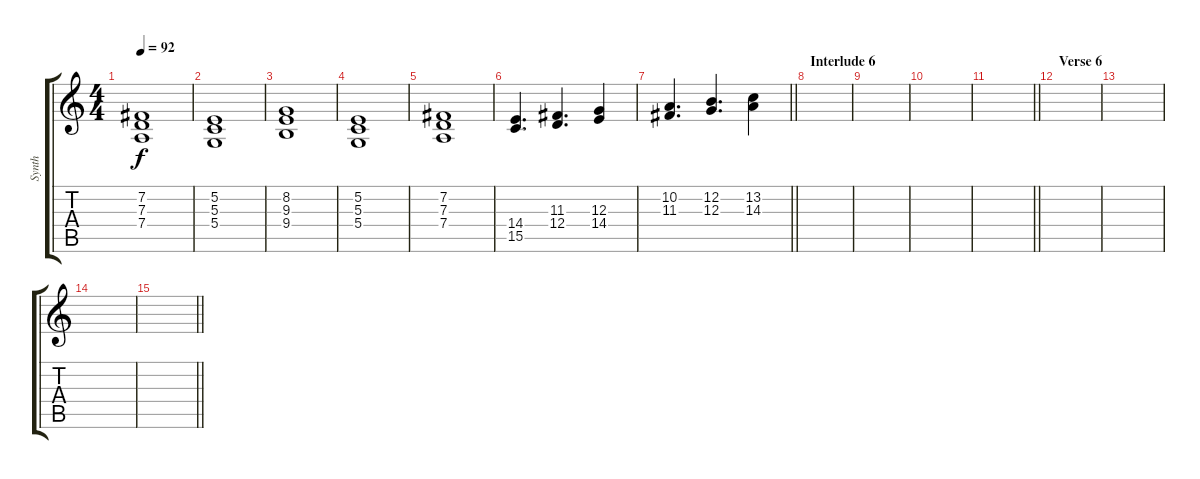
\track ("Synth" "Synth") {instrument stringensemble1}
\staff {score tabs}
\tuning (E4 B3 G3 D3 A2 E2) {hide}
\ts (4 4)
\tempo 92
\clef g2
\ks c
(7.2 7.3 7.4).1{dy f} |
(5.2 5.3 5.4).1 |
(8.2 9.3 9.4).1 |
(5.2 5.3 5.4).1 |
(7.2 7.3 7.4).1 |
(14.4 15.5).4{d} (11.3 12.4).4{d} (12.3 14.4).4 |
\barLineRight lightlight
(10.2 11.3).4{d} (12.2 12.3).4{d} (13.2 14.3).4 |
\section ("" "Interlude 6")
|
|
|
\barLineRight lightlight
|
\section ("" "Verse 6")
|
|
|
\barLineRight lightlight
